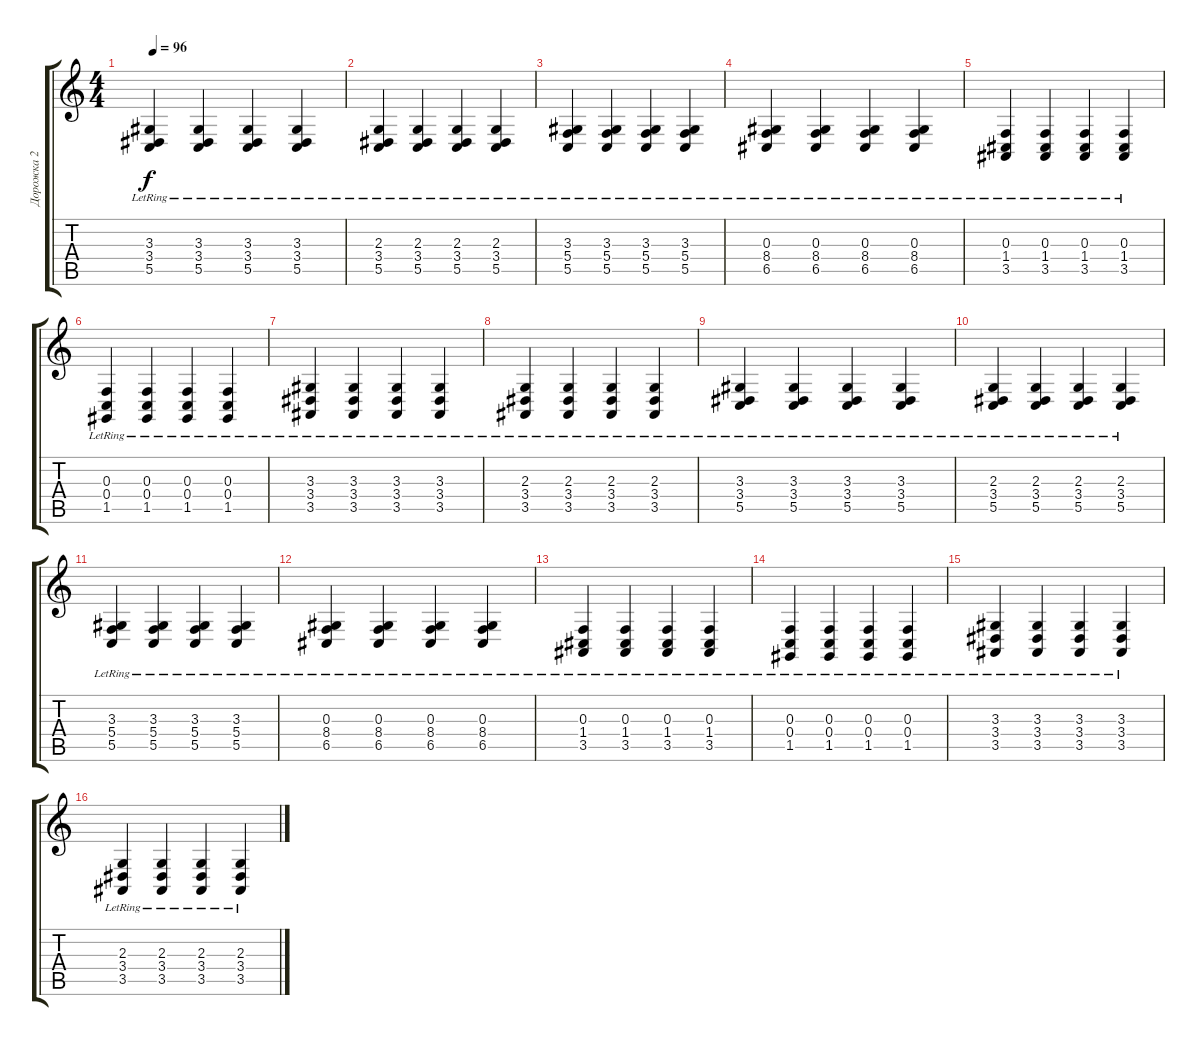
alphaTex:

\track ("Дорожка 2" "Дорожка 2") {instrument electricgrandpiano}
\staff {score tabs}
\tuning (D4 A3 F3 C3 G2 C2) {hide}
\ts (4 4)
\tempo 96
\clef g2
\ks aminor
(3.3{lr} 3.4{lr} 5.5{lr}).4{dy f instrument electricgrandpiano} (3.3{lr} 3.4{lr} 5.5{lr}).4 (3.3{lr} 3.4{lr} 5.5{lr}).4 (3.3{lr} 3.4{lr} 5.5{lr}).4 |
(2.3{lr} 3.4{lr} 5.5{lr}).4 (2.3{lr} 3.4{lr} 5.5{lr}).4 (2.3{lr} 3.4{lr} 5.5{lr}).4 (2.3{lr} 3.4{lr} 5.5{lr}).4 |
(3.3{lr} 5.4{lr} 5.5{lr}).4 (3.3{lr} 5.4{lr} 5.5{lr}).4 (3.3{lr} 5.4{lr} 5.5{lr}).4 (3.3{lr} 5.4{lr} 5.5{lr}).4 |
(0.3{lr} 8.4{lr} 6.5{lr}).4 (0.3{lr} 8.4{lr} 6.5{lr}).4 (0.3{lr} 8.4{lr} 6.5{lr}).4 (0.3{lr} 8.4 6.5{lr}).4 |
(0.3{lr} 1.4{lr} 3.5{lr}).4 (0.3{lr} 1.4{lr} 3.5{lr}).4 (0.3{lr} 1.4{lr} 3.5{lr}).4 (0.3{lr} 1.4{lr} 3.5{lr}).4 |
(0.3{lr} 0.4{lr} 1.5{lr}).4 (0.3{lr} 0.4{lr} 1.5{lr}).4 (0.3{lr} 0.4{lr} 1.5{lr}).4 (0.3{lr} 0.4{lr} 1.5{lr}).4 |
(3.3{lr} 3.4{lr} 3.5{lr}).4 (3.3{lr} 3.4{lr} 3.5{lr}).4 (3.3{lr} 3.4{lr} 3.5{lr}).4 (3.3{lr} 3.4{lr} 3.5{lr}).4 |
(2.3{lr} 3.4{lr} 3.5{lr}).4 (2.3{lr} 3.4{lr} 3.5{lr}).4 (2.3{lr} 3.4{lr} 3.5{lr}).4 (2.3{lr} 3.4{lr} 3.5{lr}).4 |
(3.3{lr} 3.4{lr} 5.5{lr}).4{instrument electricgrandpiano} (3.3{lr} 3.4{lr} 5.5{lr}).4 (3.3{lr} 3.4{lr} 5.5{lr}).4 (3.3{lr} 3.4{lr} 5.5{lr}).4 |
(2.3{lr} 3.4{lr} 5.5{lr}).4 (2.3{lr} 3.4{lr} 5.5{lr}).4 (2.3{lr} 3.4{lr} 5.5{lr}).4 (2.3{lr} 3.4{lr} 5.5{lr}).4 |
(3.3{lr} 5.4{lr} 5.5{lr}).4 (3.3{lr} 5.4{lr} 5.5{lr}).4 (3.3{lr} 5.4{lr} 5.5{lr}).4 (3.3{lr} 5.4{lr} 5.5{lr}).4 |
(0.3{lr} 8.4{lr} 6.5{lr}).4 (0.3{lr} 8.4{lr} 6.5{lr}).4 (0.3{lr} 8.4{lr} 6.5{lr}).4 (0.3{lr} 8.4 6.5{lr}).4 |
(0.3{lr} 1.4{lr} 3.5{lr}).4 (0.3{lr} 1.4{lr} 3.5{lr}).4 (0.3{lr} 1.4{lr} 3.5{lr}).4 (0.3{lr} 1.4{lr} 3.5{lr}).4 |
(0.3{lr} 0.4{lr} 1.5{lr}).4 (0.3{lr} 0.4{lr} 1.5{lr}).4 (0.3{lr} 0.4{lr} 1.5{lr}).4 (0.3{lr} 0.4{lr} 1.5{lr}).4 |
(3.3{lr} 3.4{lr} 3.5{lr}).4 (3.3{lr} 3.4{lr} 3.5{lr}).4 (3.3{lr} 3.4{lr} 3.5{lr}).4 (3.3{lr} 3.4{lr} 3.5{lr}).4 |
(2.3{lr} 3.4{lr} 3.5{lr}).4 (2.3{lr} 3.4{lr} 3.5{lr}).4 (2.3{lr} 3.4{lr} 3.5{lr}).4 (2.3{lr} 3.4{lr} 3.5{lr}).4
